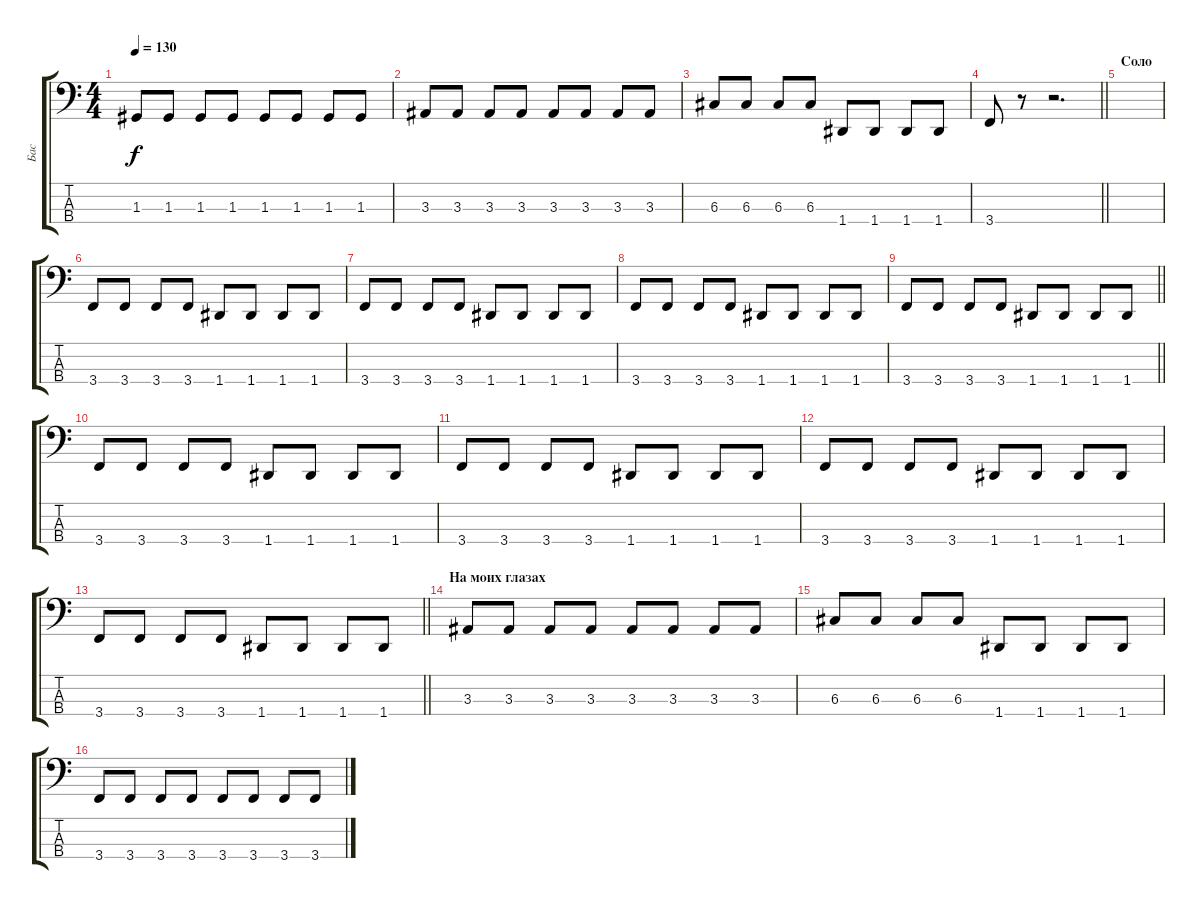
\track ("Бас" "Бас") {instrument electricbassfinger}
\staff {score tabs}
\tuning (F2 C2 G1 D1) {hide}
\ts (4 4)
\tempo 130
\clef f4
\ks c
1.3.8{dy f} 1.3.8 1.3.8 1.3.8 1.3.8 1.3.8 1.3.8 1.3.8 |
3.3.8 3.3.8 3.3.8 3.3.8 3.3.8 3.3.8 3.3.8 3.3.8 |
6.3.8 6.3.8 6.3.8 6.3.8 1.4.8 1.4.8 1.4.8 1.4.8 |
\barLineRight lightlight
3.4.8 r.8 r.2{d} |
\section ("" "Соло")
|
3.4.8 3.4.8 3.4.8 3.4.8 1.4.8 1.4.8 1.4.8 1.4.8 |
3.4.8 3.4.8 3.4.8 3.4.8 1.4.8 1.4.8 1.4.8 1.4.8 |
3.4.8 3.4.8 3.4.8 3.4.8 1.4.8 1.4.8 1.4.8 1.4.8 |
\barLineRight lightlight
3.4.8 3.4.8 3.4.8 3.4.8 1.4.8 1.4.8 1.4.8 1.4.8 |
3.4.8 3.4.8 3.4.8 3.4.8 1.4.8 1.4.8 1.4.8 1.4.8 |
3.4.8 3.4.8 3.4.8 3.4.8 1.4.8 1.4.8 1.4.8 1.4.8 |
3.4.8 3.4.8 3.4.8 3.4.8 1.4.8 1.4.8 1.4.8 1.4.8 |
\barLineRight lightlight
3.4.8 3.4.8 3.4.8 3.4.8 1.4.8 1.4.8 1.4.8 1.4.8 |
\section ("" "На моих глазах")
3.3.8 3.3.8 3.3.8 3.3.8 3.3.8 3.3.8 3.3.8 3.3.8 |
6.3.8 6.3.8 6.3.8 6.3.8 1.4.8 1.4.8 1.4.8 1.4.8 |
3.4.8 3.4.8 3.4.8 3.4.8 3.4.8 3.4.8 3.4.8 3.4.8
